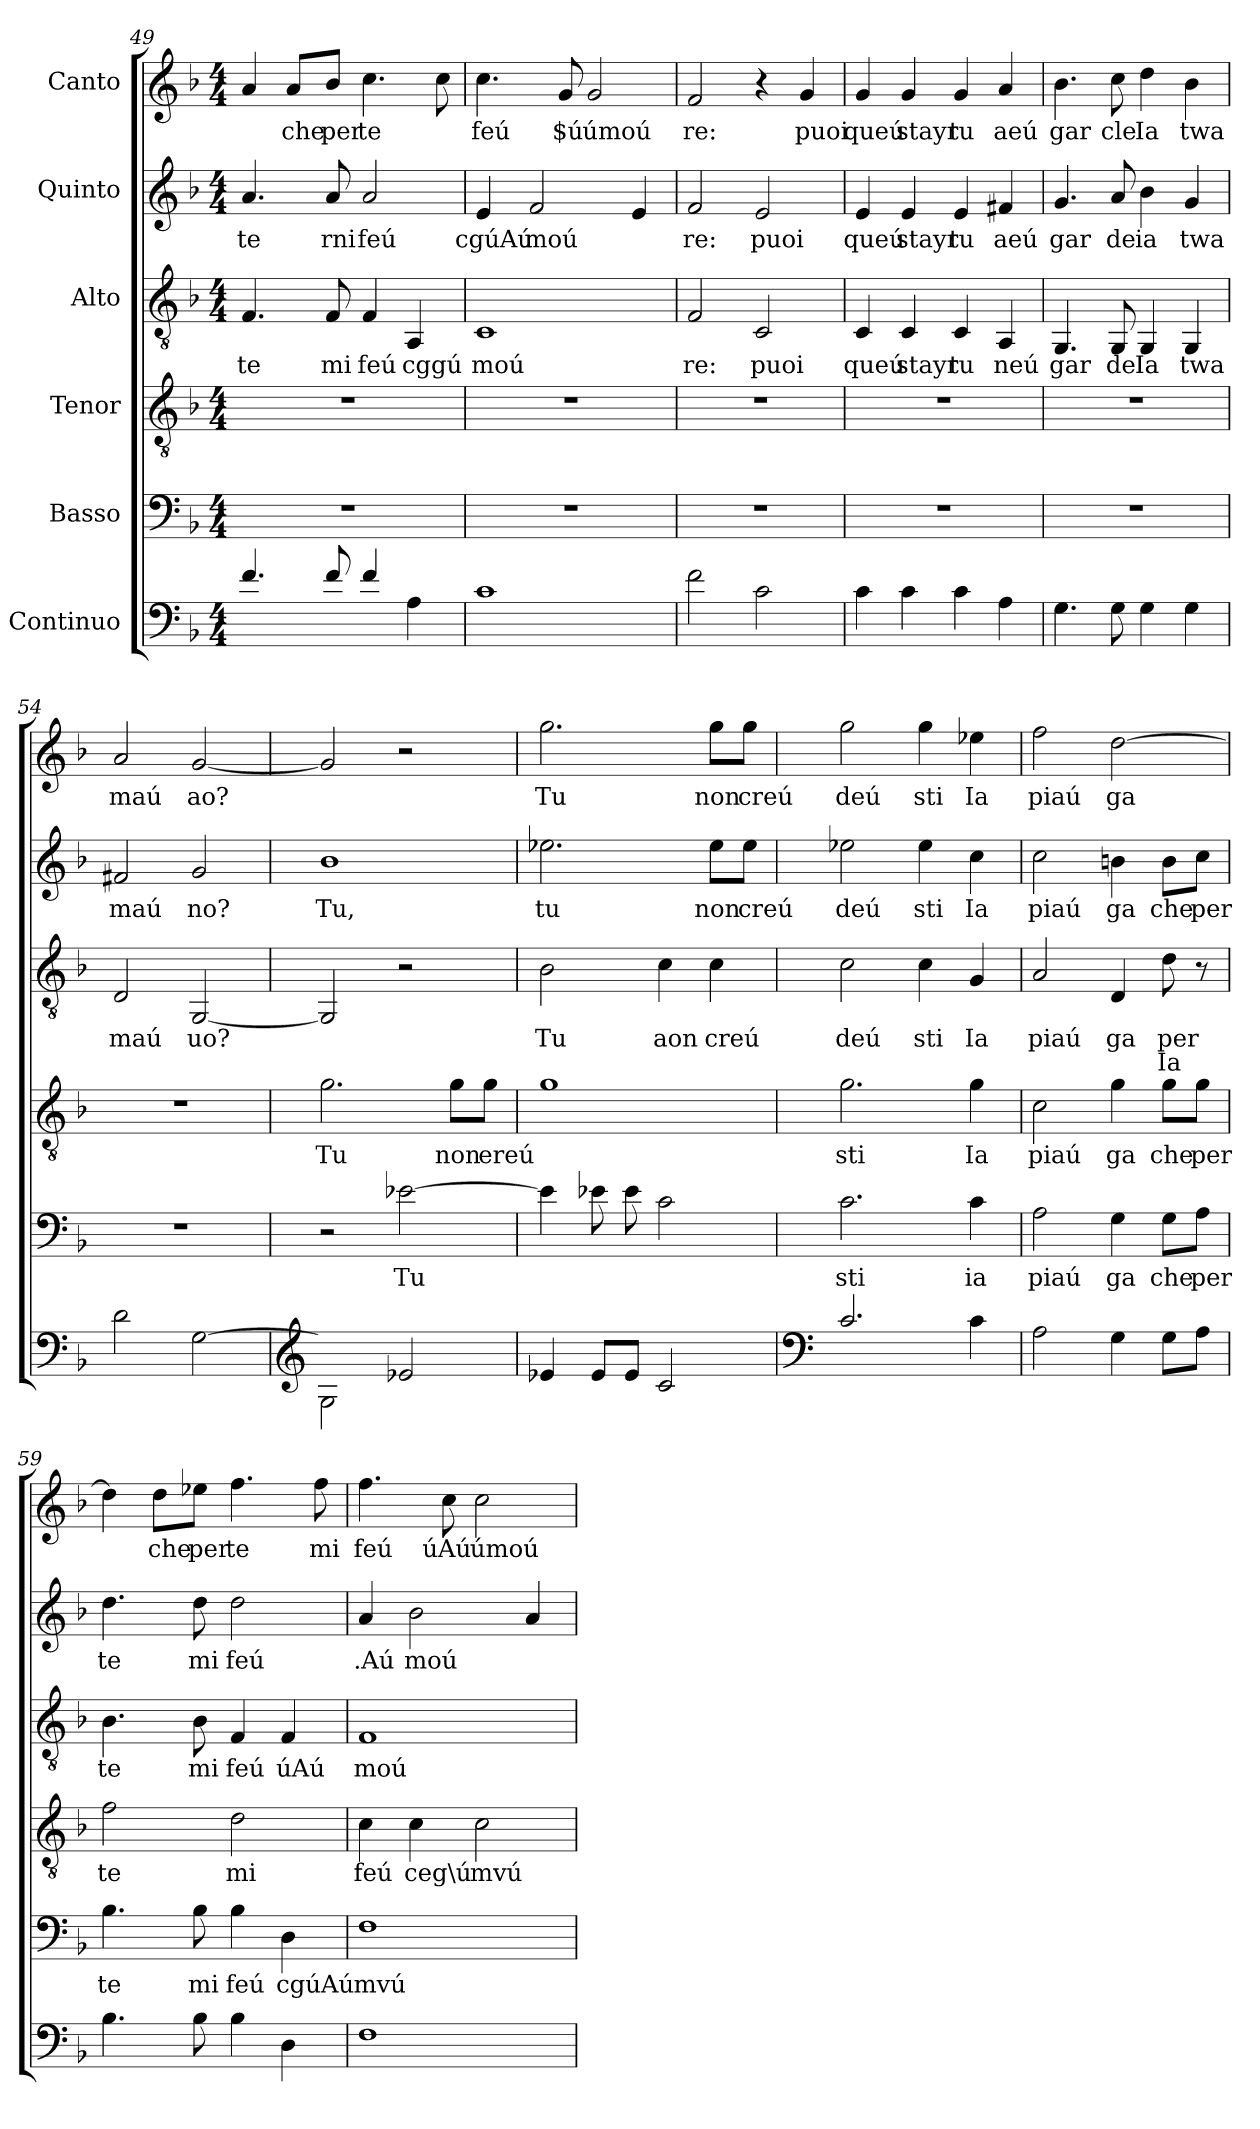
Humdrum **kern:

**kern	**kern	**text	**kern	**text	**kern	**text	**text	**kern	**text	**kern	**text
*part6	*part5	*part5	*part4	*part4	*part3	*part3	*part3	*part2	*part2	*part1	*part1
*staff6	*staff5	*staff5	*staff4	*staff4	*staff3	*staff3	*staff3	*staff2	*staff2	*staff1	*staff1
*I"Continuo	*I"Basso	*	*I"Tenor	*	*I"Alto	*	*	*I"Quinto	*	*I"Canto	*
*clefF4	*clefF4	*	*clefGv2	*	*clefGv2	*	*	*clefG2	*	*clefG2	*
*k[b-]	*k[b-]	*	*k[b-]	*	*k[b-]	*	*	*k[b-]	*	*k[b-]	*
*F:	*F:	*	*F:	*	*F:	*	*	*F:	*	*F:	*
*M4/4	*M4/4	*	*M4/4	*	*M4/4	*	*	*M4/4	*	*M4/4	*
=49	=49	=49	=49	=49	=49	=49	=49	=49	=49	=49	=49
!	!	!	!	!	!	!LO:LY:b	!	!	!LO:LY:b	!	!
4.f/	1r	.	1r	.	4.F/	te	.	4.a/	te	4a/	.
!	!	!	!	!	!	!	!	!	!	!	!LO:LY:b
.	.	.	.	.	.	.	.	.	.	8a/L	che
!	!	!	!	!	!	!LO:LY:b	!	!	!LO:LY:b	!	!LO:LY:b
8f/	.	.	.	.	8F/	mi	.	8a/	rni	8b-/J	per
!	!	!	!	!	!	!LO:LY:b	!	!	!LO:LY:b	!	!LO:LY:b
4f/	.	.	.	.	4F/	feú	.	2a/	feú	4.cc\	te
!	!	!	!	!	!	!LO:LY:b	!	!	!	!	!
4A\	.	.	.	.	4AA/	cggú	.	.	.	.	.
.	.	.	.	.	.	.	.	.	.	8cc\	.
=50	=50	=50	=50	=50	=50	=50	=50	=50	=50	=50	=50
!	!	!	!	!	!	!LO:LY:b	!	!	!LO:LY:b	!	!LO:LY:b
1c	1r	.	1r	.	1C	moú	.	4e/	cgúAú	4.cc\	feú
!	!	!	!	!	!	!	!	!	!LO:LY:b	!	!
.	.	.	.	.	.	.	.	2f/	moú	.	.
!	!	!	!	!	!	!	!	!	!	!	!LO:LY:b
.	.	.	.	.	.	.	.	.	.	8g/	$ú
!	!	!	!	!	!	!	!	!	!	!	!LO:LY:b
.	.	.	.	.	.	.	.	.	.	2g/	úmoú
.	.	.	.	.	.	.	.	4e/	.	.	.
=51	=51	=51	=51	=51	=51	=51	=51	=51	=51	=51	=51
!	!	!	!	!	!	!LO:LY:b	!	!	!LO:LY:b	!	!LO:LY:b
2f\	1r	.	1r	.	2F/	re:	.	2f/	re:	2f/	re:
!	!	!	!	!	!	!LO:LY:b	!	!	!LO:LY:b	!	!
2c\	.	.	.	.	2C/	puoi	.	2e/	puoi	4r	.
!	!	!	!	!	!	!	!	!	!	!	!LO:LY:b
.	.	.	.	.	.	.	.	.	.	4g/	puoi
=52	=52	=52	=52	=52	=52	=52	=52	=52	=52	=52	=52
!	!	!	!	!	!	!LO:LY:b	!	!	!LO:LY:b	!	!LO:LY:b
4c\	1r	.	1r	.	4C/	queú	.	4e/	queú	4g/	queú
!	!	!	!	!	!	!LO:LY:b	!	!	!LO:LY:b	!	!LO:LY:b
4c\	.	.	.	.	4C/	stayr	.	4e/	stayr	4g/	stayr
!	!	!	!	!	!	!LO:LY:b	!	!	!LO:LY:b	!	!LO:LY:b
4c\	.	.	.	.	4C/	tu	.	4e/	tu	4g/	tu
!	!	!	!	!	!	!LO:LY:b	!	!	!LO:LY:b	!	!LO:LY:b
4A\	.	.	.	.	4AA/	neú	.	4f#X/	aeú	4a/	aeú
=53	=53	=53	=53	=53	=53	=53	=53	=53	=53	=53	=53
!	!	!	!	!	!	!LO:LY:b	!	!	!LO:LY:b	!	!LO:LY:b
4.G\	1r	.	1r	.	4.GG/	gar	.	4.g/	gar	4.b-\	gar
!	!	!	!	!	!	!LO:LY:b	!	!	!LO:LY:b	!	!LO:LY:b
8G\	.	.	.	.	8GG/	de	.	8a/	de	8cc\	cle
!	!	!	!	!	!	!LO:LY:b	!	!	!LO:LY:b	!	!LO:LY:b
4G\	.	.	.	.	4GG/	Ia	.	4b-\	ia	4dd\	Ia
!	!	!	!	!	!	!LO:LY:b	!	!	!LO:LY:b	!	!LO:LY:b
4G\	.	.	.	.	4GG/	twa	.	4g/	twa	4b-\	twa
=54	=54	=54	=54	=54	=54	=54	=54	=54	=54	=54	=54
!	!	!	!	!	!	!LO:LY:b	!	!	!LO:LY:b	!	!LO:LY:b
2d\	1r	.	1r	.	2D/	maú	.	2f#X/	maú	2a/	maú
!	!	!	!	!	!	!LO:LY:b	!	!	!LO:LY:b	!	!LO:LY:b
[2G\	.	.	.	.	[2GG/	uo?	.	2g/	no?	[2g/	ao?
=55	=55	=55	=55	=55	=55	=55	=55	=55	=55	=55	=55
*clefG2	*	*	*	*	*	*	*	*	*	*	*
!	!	!	!	!LO:LY:b	!	!	!	!	!LO:LY:b	!	!
2G\]	2r	.	2.g\	Tu	2GG/]	.	.	1b-	Tu,	2g/]	.
!	!	!LO:LY:b	!	!	!	!	!	!	!	!	!
2e-X/	[2e-X\	Tu	.	.	2r	.	.	.	.	2r	.
!	!	!	!	!LO:LY:b	!	!	!	!	!	!	!
.	.	.	8g\L	non	.	.	.	.	.	.	.
!	!	!	!	!LO:LY:b	!	!	!	!	!	!	!
.	.	.	8g\J	ereú	.	.	.	.	.	.	.
=56	=56	=56	=56	=56	=56	=56	=56	=56	=56	=56	=56
!	!	!	!	!	!	!LO:LY:b	!	!	!LO:LY:b	!	!LO:LY:b
4e-X/	4e-\]	.	1g	.	2B-\	Tu	.	2.ee-X\	tu	2.gg\	Tu
8e-/L	8e-X\	.	.	.	.	.	.	.	.	.	.
8e-/J	8e-\	.	.	.	.	.	.	.	.	.	.
!	!	!	!	!	!	!LO:LY:b	!	!	!	!	!
2c/	2c\	.	.	.	4c\	aon	.	.	.	.	.
!	!	!	!	!	!	!LO:LY:b	!	!	!LO:LY:b	!	!LO:LY:b
.	.	.	.	.	4c\	creú	.	8ee-\L	non	8gg\L	non
!	!	!	!	!	!	!	!	!	!LO:LY:b	!	!LO:LY:b
.	.	.	.	.	.	.	.	8ee-\J	creú	8gg\J	creú
=57	=57	=57	=57	=57	=57	=57	=57	=57	=57	=57	=57
*clefF4	*	*	*	*	*	*	*	*	*	*	*
!	!	!LO:LY:b	!	!LO:LY:b	!	!LO:LY:b	!	!	!LO:LY:b	!	!LO:LY:b
2.c/	2.c\	sti	2.g\	sti	2c\	deú	.	2ee-X\	deú	2gg\	deú
!	!	!	!	!	!	!LO:LY:b	!	!	!LO:LY:b	!	!LO:LY:b
.	.	.	.	.	4c\	sti	.	4ee-\	sti	4gg\	sti
!	!	!LO:LY:b	!	!LO:LY:b	!	!LO:LY:b	!	!	!LO:LY:b	!	!LO:LY:b
4c\	4c\	ia	4g\	Ia	4G/	Ia	.	4cc\	Ia	4ee-X\	Ia
=58	=58	=58	=58	=58	=58	=58	=58	=58	=58	=58	=58
!	!	!LO:LY:b	!	!LO:LY:b	!	!LO:LY:b	!	!	!LO:LY:b	!	!LO:LY:b
2A\	2A\	piaú	2c\	piaú	2A/	piaú	.	2cc\	piaú	2ff\	piaú
!	!	!LO:LY:b	!	!LO:LY:b	!	!LO:LY:b	!	!	!LO:LY:b	!	!LO:LY:b
4G\	4G\	ga	4g\	ga	4D/	ga	.	4bn\	ga	[2dd\	ga
!	!	!LO:LY:b	!	!LO:LY:b	!	!LO:LY:b	!LO:LY:b	!	!LO:LY:b	!	!
8G\L	8G\L	che	8g\L	che	8d\	per	Ia	8b\L	che	.	.
!	!	!LO:LY:b	!	!LO:LY:b	!	!	!	!	!LO:LY:b	!	!
8A\J	8A\J	per	8g\J	per	8r	.	.	8cc\J	per	.	.
=59	=59	=59	=59	=59	=59	=59	=59	=59	=59	=59	=59
!	!	!LO:LY:b	!	!LO:LY:b	!	!LO:LY:b	!	!	!LO:LY:b	!	!
4.B-\	4.B-\	te	2f\	te	4.B-\	te	.	4.dd\	te	4dd\]	.
!	!	!	!	!	!	!	!	!	!	!	!LO:LY:b
.	.	.	.	.	.	.	.	.	.	8dd\L	che
!	!	!LO:LY:b	!	!	!	!LO:LY:b	!	!	!LO:LY:b	!	!LO:LY:b
8B-\	8B-\	mi	.	.	8B-\	mi	.	8dd\	mi	8ee-X\J	per
!	!	!LO:LY:b	!	!LO:LY:b	!	!LO:LY:b	!	!	!LO:LY:b	!	!LO:LY:b
4B-\	4B-\	feú	2d\	mi	4F/	feú	.	2dd\	feú	4.ff\	te
!	!	!LO:LY:b	!	!	!	!LO:LY:b	!	!	!	!	!
4D\	4D\	cgúAú	.	.	4F/	úAú	.	.	.	.	.
!	!	!	!	!	!	!	!	!	!	!	!LO:LY:b
.	.	.	.	.	.	.	.	.	.	8ff\	mi
=60	=60	=60	=60	=60	=60	=60	=60	=60	=60	=60	=60
!	!	!LO:LY:b	!	!LO:LY:b	!	!LO:LY:b	!	!	!LO:LY:b	!	!LO:LY:b
1F	1F	mvú	4c\	feú	1F	moú	.	4a/	.Aú	4.ff\	feú
!	!	!	!	!LO:LY:b	!	!	!	!	!LO:LY:b	!	!
.	.	.	4c\	ceg\ú	.	.	.	2b-\	moú	.	.
!	!	!	!	!	!	!	!	!	!	!	!LO:LY:b
.	.	.	.	.	.	.	.	.	.	8cc\	úAú
!	!	!	!	!LO:LY:b	!	!	!	!	!	!	!LO:LY:b
.	.	.	2c\	mvú	.	.	.	.	.	2cc\	úmoú
.	.	.	.	.	.	.	.	4a/	.	.	.
=	=	=	=	=	=	=	=	=	=	=	=
*-	*-	*-	*-	*-	*-	*-	*-	*-	*-	*-	*-
